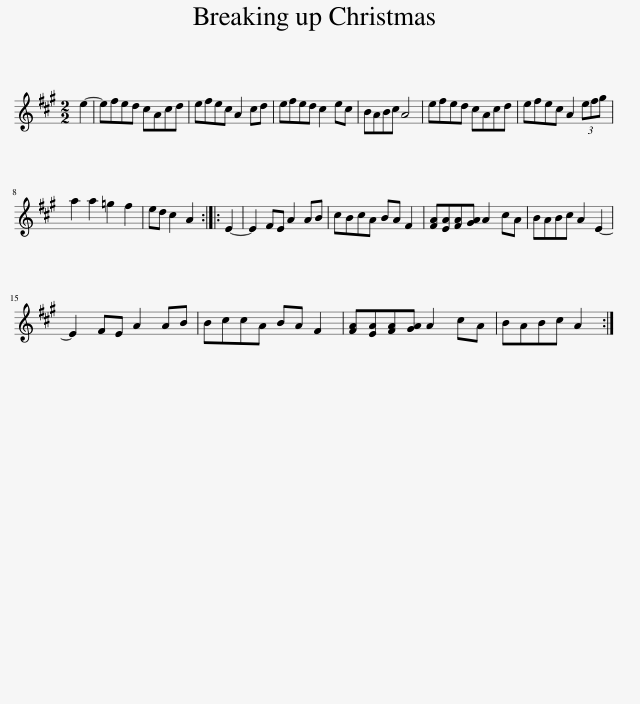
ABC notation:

X:1
L:1/8
M:2/2
I:linebreak $
K:A
V:1 treble
V:1
 e2- | efed cAcd | efec A2 cd | efed c2 ec | BABc A4 | %5
 efed cAcd | efec A2 (3efg |$ a2 a2 =g2 f2 | ed c2 A2 :: E2- | %10
 E2 FE A2 AB | cBcA BA F2 | [FA][EA][FA][GA] A2 cA | BABc A2 E2- |$ E2 FE A2 AB | %15
 BccA BA F2 | [FA][EA][FA][GA] A2 cA | BABc A2 :| %18
